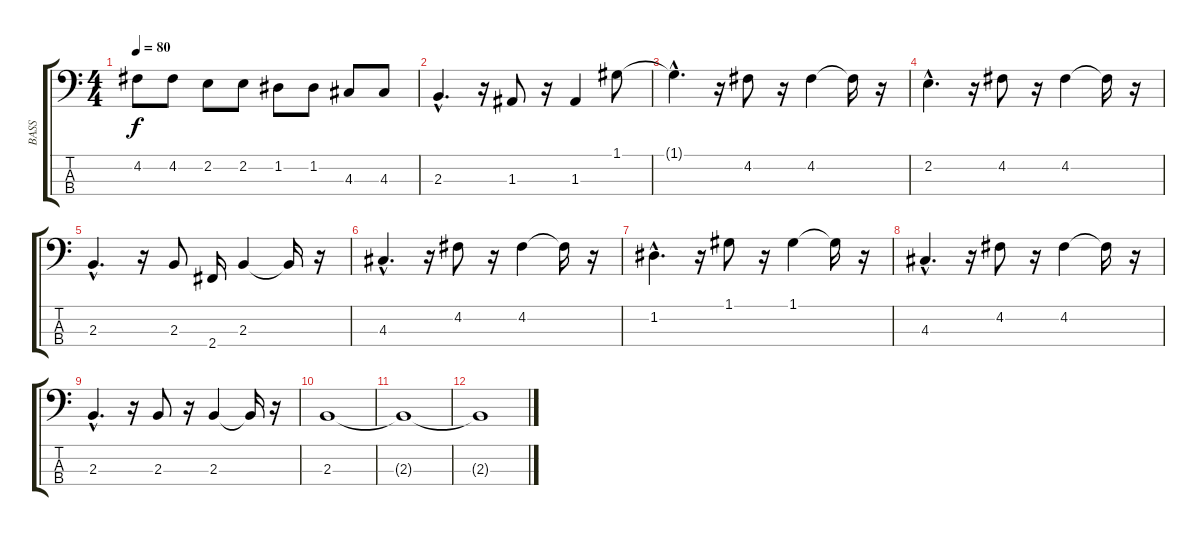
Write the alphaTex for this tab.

\track ("BASS" "BASS") {instrument acousticbass}
\staff {score tabs}
\tuning (G2 D2 A1 E1) {hide}
\ts (4 4)
\tempo 80
\clef f4
\ks c
4.2.8{dy f} 4.2.8 2.2.8 2.2.8 1.2.8 1.2.8 4.3.8 4.3.8 |
2.3{hac}.4{d} r.16 1.3.8 r.16 1.3.4 1.1.8 |
1.1{hac t}.4{d} r.16 4.2.8 r.16 4.2.4 4.2{t}.16 r.16 |
2.2{hac}.4{d} r.16 4.2.8 r.16 4.2.4 4.2{t}.16 r.16 |
2.3{hac}.4{d} r.16 2.3.8 2.4.16 2.3.4 2.3{t}.16 r.16 |
4.3{hac}.4{d} r.16 4.2.8 r.16 4.2.4 4.2{t}.16 r.16 |
1.2{hac}.4{d} r.16 1.1.8 r.16 1.1.4 1.1{t}.16 r.16 |
4.3{hac}.4{d} r.16 4.2.8 r.16 4.2.4 4.2{t}.16 r.16 |
2.3{hac}.4{d} r.16 2.3.8 r.16 2.3.4 2.3{t}.16 r.16 |
2.3.1 |
2.3{t}.1 |
2.3{t}.1
